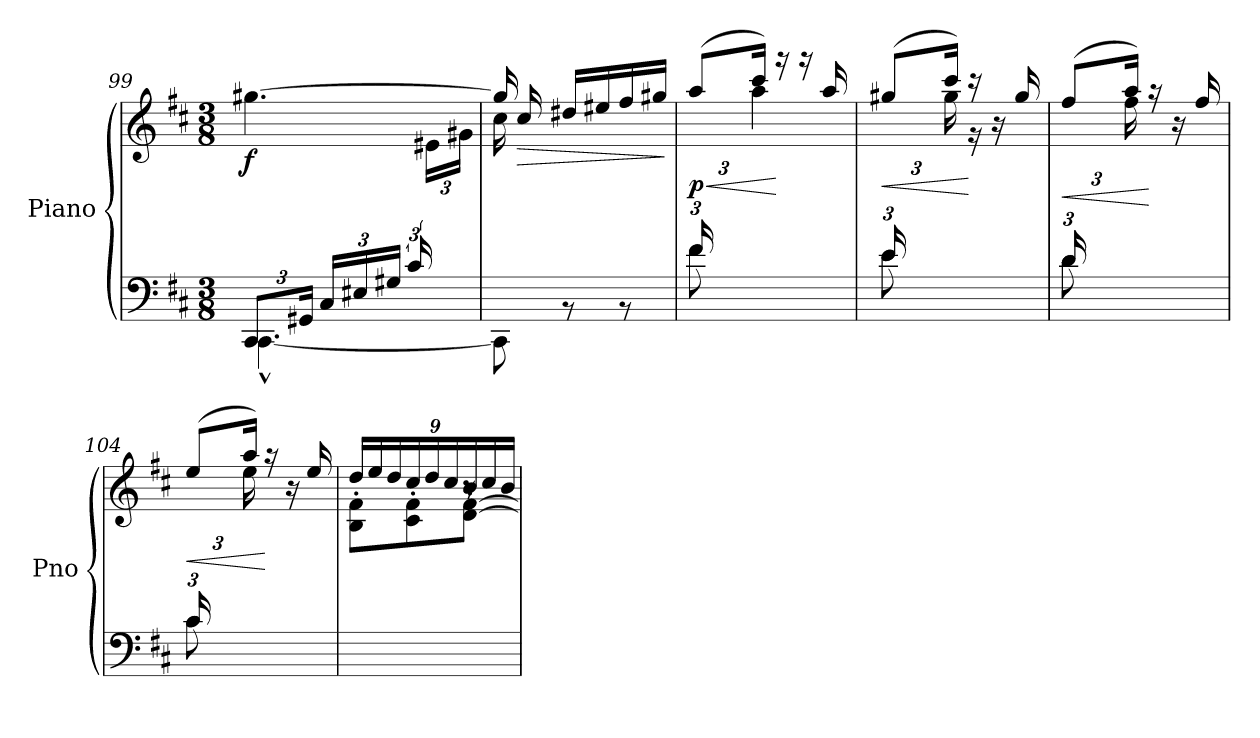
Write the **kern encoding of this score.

**kern	**kern	**dynam
*part1	*part1	*part1
*staff2	*staff1	*staff1/2
*I"Piano	*	*
*I'Pno	*	*
*clefF4	*clefG2	*
*k[f#c#]	*k[f#c#]	*
*M3/8	*M3/8	*
*Xbrackettup	*	*
=99	=99	=99
*^	*^	*
!	!	!	!	!LO:DY:b
12CC#/L	[4.CC#^^\	[4.gg#X\	24%7ryy	f
24GG#X/Jk	.	.	.	.
24C#/LL	.	.	.	.
24E#X/	.	.	.	.
24G#X/JJ	.	.	.	.
*brackettup	*	*	*	*
24c#/	.	.	.	.
12ryy	.	.	24e#X\LL	.
.	.	.	24g#X\JJ	.
*v	*v	*	*	*
!!LO:LB:g=z	!!
=100	=100	=100	=100
8CC#\]	16gg#/]	16cc#\	.
!	!	!	!LO:HP:b
.	16cc#/	4ryy	>
8rBB	16dd#X/LL	.	.
.	16ee#X/	.	.
8rBB	16ff#/	.	.
.	16gg#X/JJ	16ryy	.
*	*v	*v	*
.	.	]
=101	=101	=101
*Xbrackettup	*	*
*^	*	*
!	!	!	!LO:HP:b
*	*	*^	*
!	!	!	!	!LO:DY:n=1:b
24f#/LL	8f#\	(8aa/L	24ryy	< p
3ryy	.	.	24cc#\	.
.	.	.	24ff#\JJ	.
.	4ryy	16ccc#/Jk)	4aa\	.
.	.	16r	.	[
.	.	16r	.	.
.	.	16aa/	.	.
=102	=102	=102	=102	=102
!	!	!	!	!LO:HP:b
24e/LL	8e\	(8gg#X/L	24ryy	<
3ryy	.	.	24cc#\	.
.	.	.	24ee\JJ	.
.	4ryy	16ccc#/Jk)	16gg#\	.
.	.	16r	16r	[
.	.	16r	8ryy	.
.	.	16gg#/	.	.
=103	=103	=103	=103	=103
!	!	!	!	!LO:HP:b
24d/LL	8d\	(8ff#/L	24ryy	<
3ryy	.	.	24a\	.
.	.	.	24dd\JJ	.
.	4ryy	16aa/Jk)	16ff#\	.
.	.	16raa	16ryy	[
.	.	16r	8ryy	.
.	.	16ff#/	.	.
!!LO:LB:g=z	!!
=104	=104	=104	=104	=104
!	!	!	!	!LO:HP:b
24c#/LL	8c#\	(8ee/L	24ryy	<
3ryy	.	.	24a\	.
.	.	.	24cc#\JJ	.
.	4ryy	16aa/Jk)	16ee\	.
.	.	16raa	16ryy	[
.	.	16r	8ryy	.
.	.	16ee/	.	.
*v	*v	*	*	*
*	*v	*v	*
=105	=105	=105
*	*Xbrackettup	*
*	*^	*
*	*	*^	*
4.ryy	24dd/LL	4ryy	8B\' 8f#\'L	.
.	24ee/	.	.	.
.	24dd/	.	.	.
.	24cc#/	.	8c#\' 8f#\'	.
.	24dd/	.	.	.
.	24cc#/	.	.	.
.	24b/	8r	[8d\' [8f#\'J	.
.	24cc#/	.	.	.
.	24b/JJ	.	.	.
*	*v	*v	*v	*
=	=	=
*-	*-	*-
